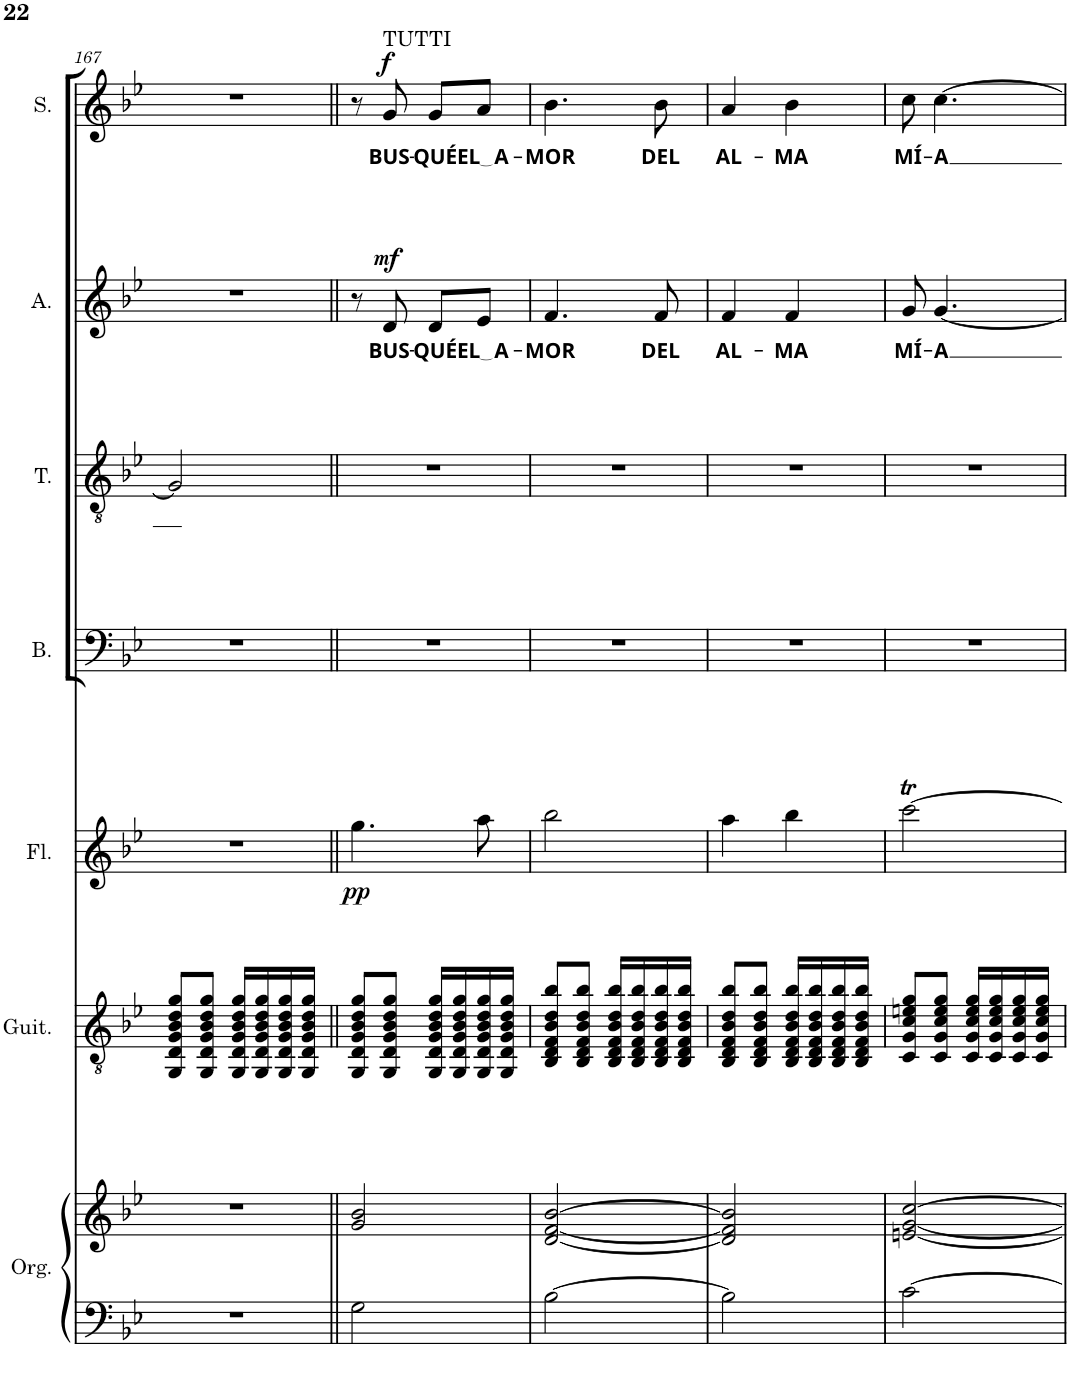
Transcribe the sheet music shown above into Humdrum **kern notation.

**kern	**kern	**kern	**kern	**dynam	**kern	**kern	**kern	**text	**dynam	**kern	**text	**dynam
*part7	*part7	*part6	*part5	*part5	*part4	*part3	*part2	*part2	*part2	*part1	*part1	*part1
*staff8	*staff7	*staff6	*staff5	*staff5	*staff4	*staff3	*staff2	*staff2	*staff2	*staff1	*staff1	*staff1
*I"Órgano	*	*I"Guitarra clásica	*I"Flauta	*	*I"Bajo	*I"Tenor	*I"Alto	*	*	*I"Soprano	*	*
*	*	*I'Guit.	*I'Fl.	*	*I'B.	*I'T.	*I'A.	*	*	*I'S.	*	*
!!LO:PB:g=z
*clefF4	*clefG2	*clefGv2	*clefG2	*	*clefF4	*clefGv2	*clefG2	*	*	*clefG2	*	*
*k[b-e-]	*k[b-e-]	*k[b-e-]	*k[b-e-]	*	*k[b-e-]	*k[b-e-]	*k[b-e-]	*	*	*k[b-e-]	*	*
*M2/4	*M2/4	*M2/4	*M2/4	*	*M2/4	*M2/4	*M2/4	*	*	*M2/4	*	*
=167	=167	=167	=167	=167	=167	=167	=167	=167	=167	=167	=167	=167
2r	2r	8GG/ 8D/ 8G/ 8B-/ 8d/ 8g/L	2r	.	2r	2G/]	2r	.	.	2r	.	.
.	.	8GG/ 8D/ 8G/ 8B-/ 8d/ 8g/J	.	.	.	.	.	.	.	.	.	.
.	.	16GG/ 16D/ 16G/ 16B-/ 16d/ 16g/LL	.	.	.	.	.	.	.	.	.	.
.	.	16GG/ 16D/ 16G/ 16B-/ 16d/ 16g/	.	.	.	.	.	.	.	.	.	.
.	.	16GG/ 16D/ 16G/ 16B-/ 16d/ 16g/	.	.	.	.	.	.	.	.	.	.
.	.	16GG/ 16D/ 16G/ 16B-/ 16d/ 16g/JJ	.	.	.	.	.	.	.	.	.	.
=168||	=168||	=168||	=168||	=168||	=168||	=168||	=168||	=168||	=168||	=168||	=168||	=168||
!	!	!	!	!LO:DY:b	!	!	!	!	!	!	!	!
2G\	2g/ 2b-/	8GG/ 8D/ 8G/ 8B-/ 8d/ 8g/L	4.gg\	pp	2r	2r	8r	.	.	8r	.	.
!	!	!	!	!	!	!	!	!	!	!LO:TX:a:t=TUTTI	!	!
!	!	!	!	!	!	!	!	!LO:LY:b	!LO:DY:a	!	!LO:LY:b	!LO:DY:a
.	.	8GG/ 8D/ 8G/ 8B-/ 8d/ 8g/J	.	.	.	.	8d/	BUS-	mf	8g/	BUS-	f
!	!	!	!	!	!	!	!	!LO:LY:b	!	!	!LO:LY:b	!
.	.	16GG/ 16D/ 16G/ 16B-/ 16d/ 16g/LL	.	.	.	.	8d/L	-QUÉ	.	8g/L	-QUÉ	.
.	.	16GG/ 16D/ 16G/ 16B-/ 16d/ 16g/	.	.	.	.	.	.	.	.	.	.
!	!	!	!	!	!	!	!	!LO:LY:b	!	!	!LO:LY:b	!
.	.	16GG/ 16D/ 16G/ 16B-/ 16d/ 16g/	8aa\	.	.	.	8e-/J	EL A	.	8a/J	EL A	.
.	.	16GG/ 16D/ 16G/ 16B-/ 16d/ 16g/JJ	.	.	.	.	.	.	.	.	.	.
=169	=169	=169	=169	=169	=169	=169	=169	=169	=169	=169	=169	=169
!	!	!	!	!	!	!	!	!LO:LY:b	!	!	!LO:LY:b	!
[2B-\	[2d/ [2f/ [2b-/	8BB-/ 8D/ 8F/ 8B-/ 8d/ 8b-/L	2bb-\	.	2r	2r	4.f/	-MOR	.	4.b-\	-MOR	.
.	.	8BB-/ 8D/ 8F/ 8B-/ 8d/ 8b-/J	.	.	.	.	.	.	.	.	.	.
.	.	16BB-/ 16D/ 16F/ 16B-/ 16d/ 16b-/LL	.	.	.	.	.	.	.	.	.	.
.	.	16BB-/ 16D/ 16F/ 16B-/ 16d/ 16b-/	.	.	.	.	.	.	.	.	.	.
!	!	!	!	!	!	!	!	!LO:LY:b	!	!	!LO:LY:b	!
.	.	16BB-/ 16D/ 16F/ 16B-/ 16d/ 16b-/	.	.	.	.	8f/	DEL	.	8b-\	DEL	.
.	.	16BB-/ 16D/ 16F/ 16B-/ 16d/ 16b-/JJ	.	.	.	.	.	.	.	.	.	.
=170	=170	=170	=170	=170	=170	=170	=170	=170	=170	=170	=170	=170
!	!	!	!	!	!	!	!	!LO:LY:b	!	!	!LO:LY:b	!
2B-\]	2d/] 2f/] 2b-/]	8BB-/ 8D/ 8F/ 8B-/ 8d/ 8b-/L	4aa\	.	2r	2r	4f/	AL-	.	4a/	AL-	.
.	.	8BB-/ 8D/ 8F/ 8B-/ 8d/ 8b-/J	.	.	.	.	.	.	.	.	.	.
!	!	!	!	!	!	!	!	!LO:LY:b	!	!	!LO:LY:b	!
.	.	16BB-/ 16D/ 16F/ 16B-/ 16d/ 16b-/LL	4bb-\	.	.	.	4f/	-MA	.	4b-\	-MA	.
.	.	16BB-/ 16D/ 16F/ 16B-/ 16d/ 16b-/	.	.	.	.	.	.	.	.	.	.
.	.	16BB-/ 16D/ 16F/ 16B-/ 16d/ 16b-/	.	.	.	.	.	.	.	.	.	.
.	.	16BB-/ 16D/ 16F/ 16B-/ 16d/ 16b-/JJ	.	.	.	.	.	.	.	.	.	.
=171	=171	=171	=171	=171	=171	=171	=171	=171	=171	=171	=171	=171
!	!	!	!	!	!	!	!	!LO:LY:b	!	!	!LO:LY:b	!
[2c\	[2en/ [2g/ [2cc/	8C/ 8G/ 8c/ 8en/ 8g/L	[2cccT\	.	2r	2r	8g/	MÍ-	.	8cc\	MÍ-	.
!	!	!	!	!	!	!	!	!LO:LY:b	!	!	!LO:LY:b	!
.	.	8C/ 8G/ 8c/ 8e/ 8g/J	.	.	.	.	[4.g/	-A	.	[4.cc\	-A	.
.	.	16C/ 16G/ 16c/ 16e/ 16g/LL	.	.	.	.	.	.	.	.	.	.
.	.	16C/ 16G/ 16c/ 16e/ 16g/	.	.	.	.	.	.	.	.	.	.
.	.	16C/ 16G/ 16c/ 16e/ 16g/	.	.	.	.	.	.	.	.	.	.
.	.	16C/ 16G/ 16c/ 16e/ 16g/JJ	.	.	.	.	.	.	.	.	.	.
=	=	=	=	=	=	=	=	=	=	=	=	=
*-	*-	*-	*-	*-	*-	*-	*-	*-	*-	*-	*-	*-
